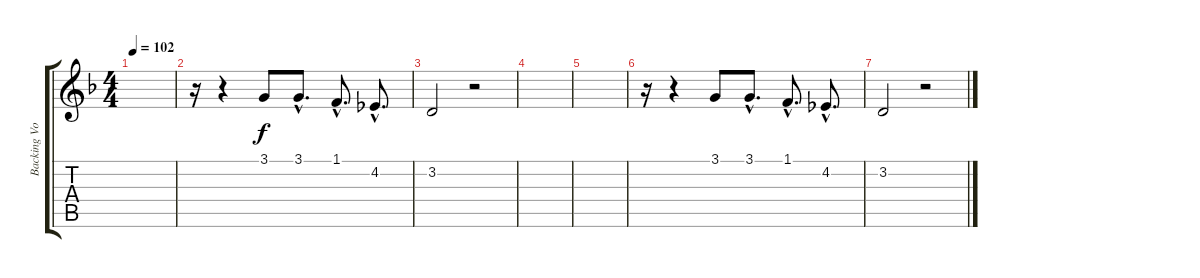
\track ("Backing Vocals II" "Backing Vo") {instrument stringensemble1}
\staff {score tabs}
\tuning (E4 B3 G3 D3 A2 E2) {hide}
\ts (4 4)
\tempo 102
\clef g2
\ks dminor
|
r.16 r.4 3.1.8 3.1{hac}.8{d} 1.1{hac}.8{d} 4.2{hac}.8{d} |
3.2.2 r.2 |
|
|
r.16 r.4 3.1.8 3.1{hac}.8{d} 1.1{hac}.8{d} 4.2{hac}.8{d} |
3.2.2 r.2
